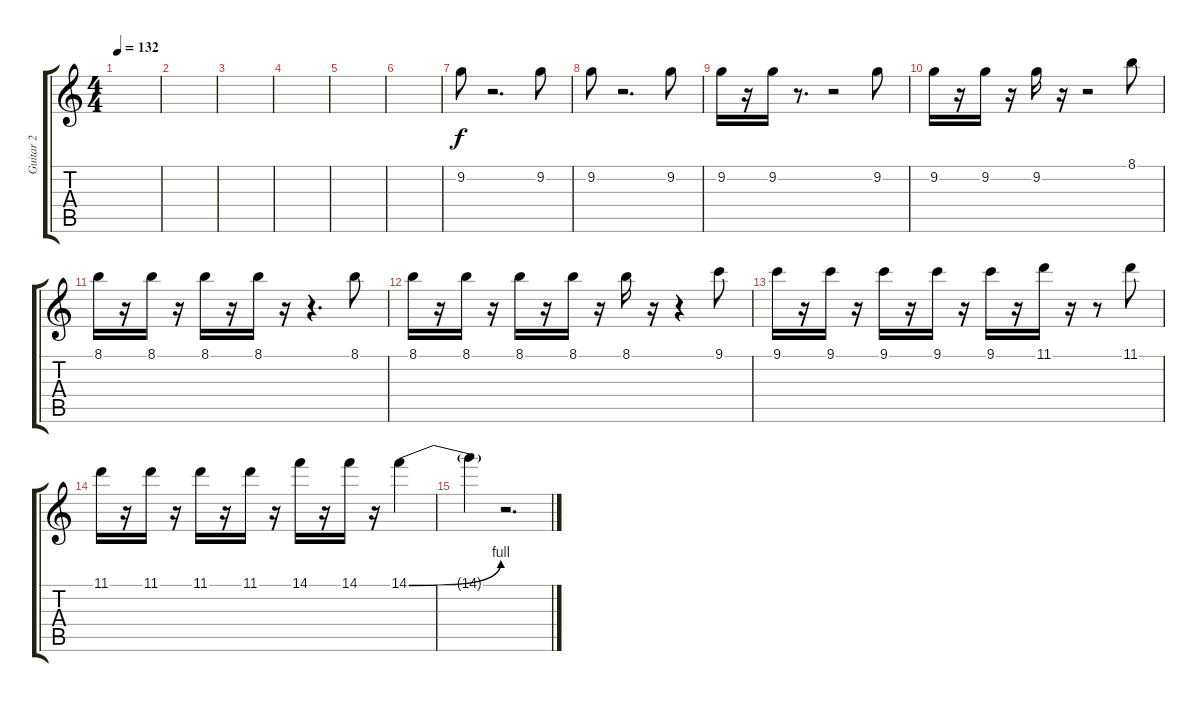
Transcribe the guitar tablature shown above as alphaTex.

\track ("Guitar 2" "Guitar 2") {instrument distortionguitar}
\staff {score tabs}
\tuning (Eb4 Bb3 Gb3 Db3 Ab2 Eb2) {hide}
\ts (4 4)
\tempo 132
\clef g2
\ks c
|
|
|
|
|
|
9.2.8 r.2{d} 9.2.8 |
9.2.8 r.2{d} 9.2.8 |
9.2.16 r.16 9.2.16 r.8{d} r.2 9.2.8 |
9.2.16 r.16 9.2.16 r.16 9.2.16 r.16 r.2 8.1.8 |
8.1.16 r.16 8.1.16 r.16 8.1.16 r.16 8.1.16 r.16 r.4{d} 8.1.8 |
8.1.16 r.16 8.1.16 r.16 8.1.16 r.16 8.1.16 r.16 8.1.16 r.16 r.4 9.1.8 |
9.1.16 r.16 9.1.16 r.16 9.1.16 r.16 9.1.16 r.16 9.1.16 r.16 11.1.16 r.16 r.8 11.1.8 |
11.1.16 r.16 11.1.16 r.16 11.1.16 r.16 11.1.16 r.16 14.1.16 r.16 14.1.16 r.16 14.1{be (bend 0 0 60 4)}.4 |
14.1{t}.4 r.2{d}
